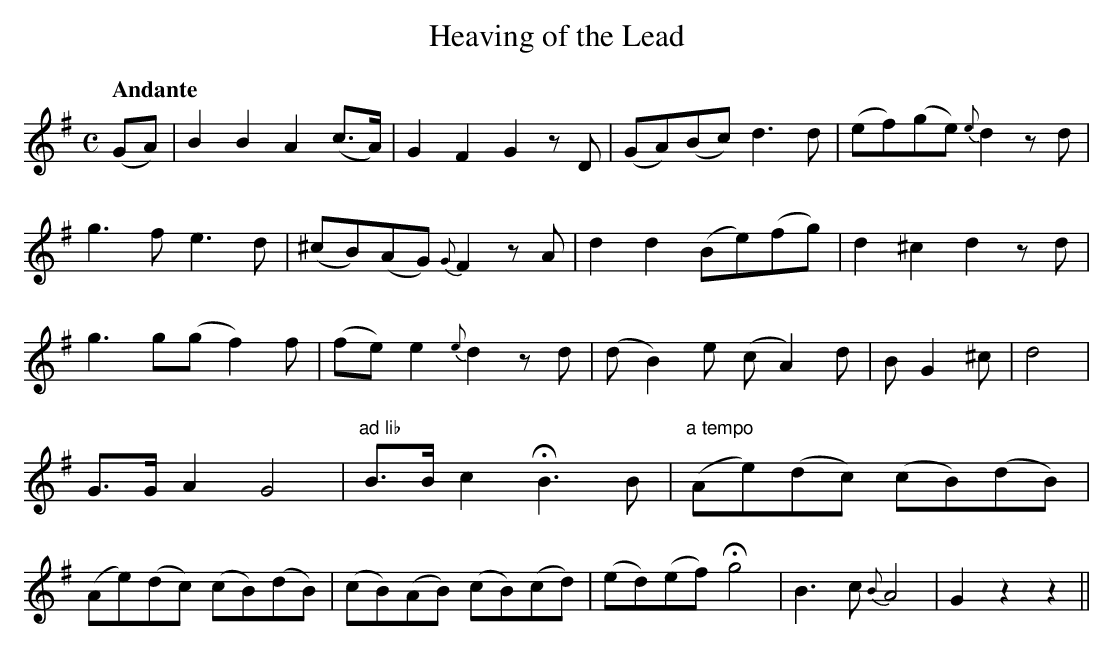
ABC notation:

X:1
T:Heaving of the Lead
M:C
L:1/8
Q:"Andante"
K:G
(GA)|B2B2A2 (c>A)|G2F2G2 zD|(GA)(Bc) d3d|(ef)(ge) {e}d2zd|
g3f e3d|(^cB)(AG) {G}F2 zA|d2d2 (Be)(fg)|d2^c2d2 zd|
g3 g(gf2)f|(fe)e2 {e}d2zd|(dB2)e (cA2)d|B-G2 ^c|d4|
G>G A2G4|"ad lib"B>B c2!fermata!B3B|"a tempo"(Ae)(dc) (cB)(dB)|
(Ae)(dc) (cB)(dB)|(cB)(AB) (cB)(cd)|(ed)(ef) !fermata!g4|B3c {B}A4|G2z2z2||
